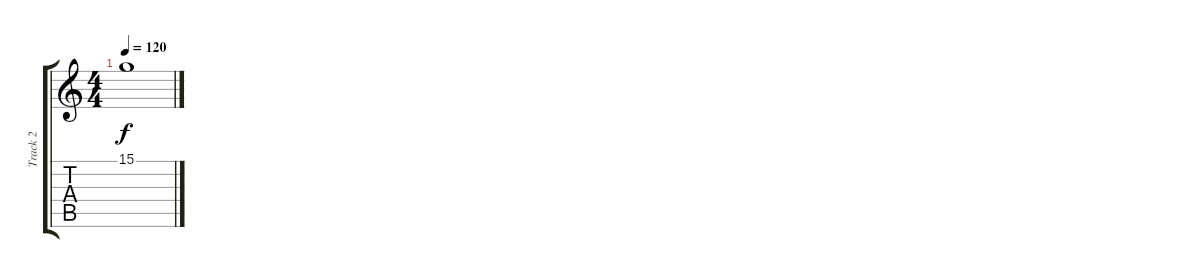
\track ("Track 2" "Track 2") {instrument lead5charang}
\staff {score tabs}
\tuning (E4 B3 G3 D3 A2 E2) {hide}
\ts (4 4)
\tempo 120
\clef g2
\ks c
15.1.1{dy f}
